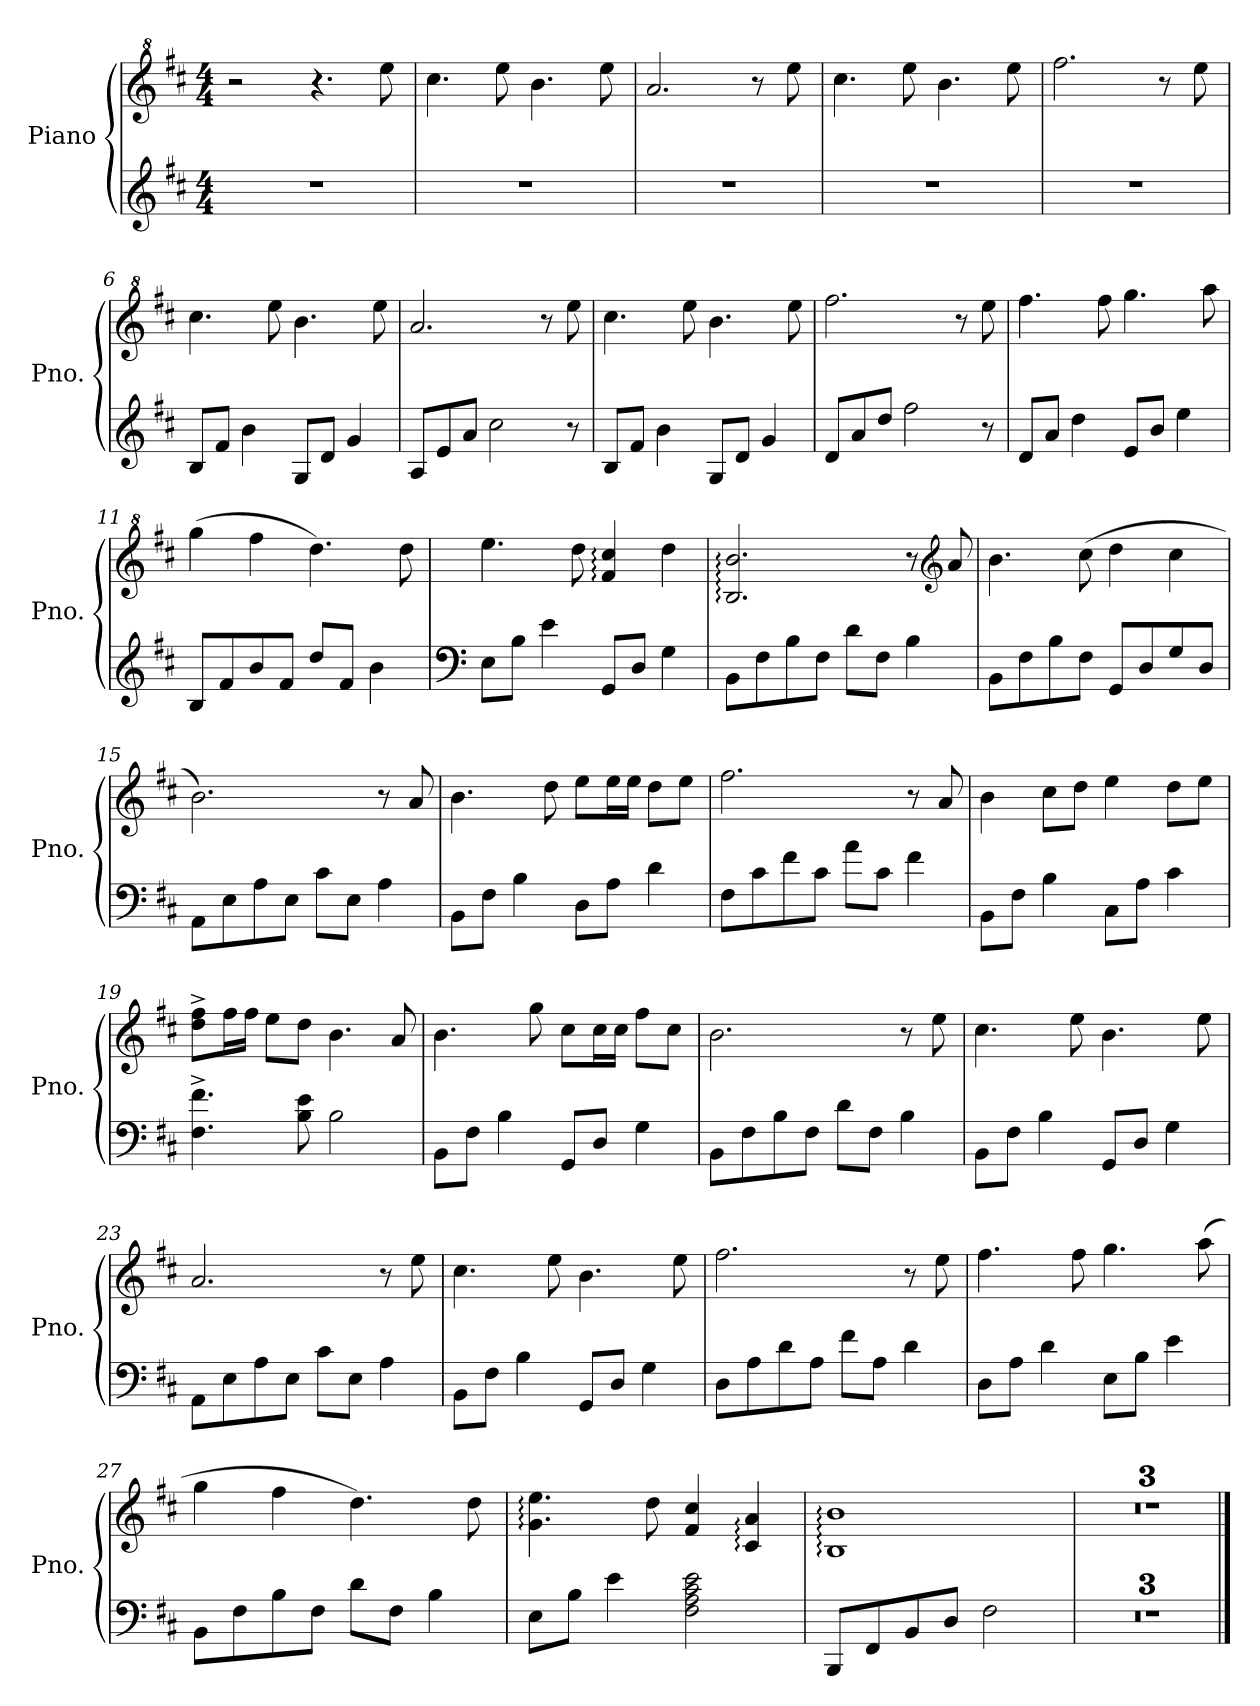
**kern	**kern
*part1	*part1
*staff2	*staff1
*I"Piano	*
*I'Pno.	*
*clefG2	*clefG^2
*k[f#c#]	*k[f#c#]
*M4/4	*M4/4
*MM95	*MM95
=1	=1
1r	2r
.	4.r
.	8eee\
=2	=2
1r	4.ccc#\
.	8eee\
.	4.bb\
.	8eee\
=3	=3
1r	2.aa/
.	8r
.	8eee\
=4	=4
1r	4.ccc#\
.	8eee\
.	4.bb\
.	8eee\
!!LO:LB:g=z
=5	=5
1r	2.fff#\
.	8r
.	8eee\
=6	=6
8B/L	4.ccc#\
8f#/J	.
4b\	.
.	8eee\
8G/L	4.bb\
8d/J	.
4g/	.
.	8eee\
=7	=7
8A/L	2.aa/
8e/	.
8a/J	.
2cc#\	.
.	8r
8r	8eee\
=8	=8
8B/L	4.ccc#\
8f#/J	.
4b\	.
.	8eee\
8G/L	4.bb\
8d/J	.
4g/	.
.	8eee\
!!LO:LB:g=z
=9	=9
8d/L	2.fff#\
8a/	.
8dd/J	.
2ff#\	.
.	8r
8r	8eee\
=10	=10
8d/L	4.fff#\
8a/J	.
4dd\	.
.	8fff#\
8e/L	4.ggg\
8b/J	.
4ee\	.
.	8aaa\
=11	=11
8B/L	(4ggg\
8f#/	.
8b/	4fff#\
8f#/J	.
8dd/L	4.ddd\)
8f#/J	.
4b\	.
.	8ddd\
=12	=12
*clefF4	*
8E\L	4.eee\
8B\J	.
4e\	.
.	8ddd\
8GG/L	4ff#/: 4ccc#/:
8D/J	.
4G\	4ddd\
!!LO:LB:g=z
=13	=13
8BB\L	2.b/: 2.bb/:
8F#\	.
8B\	.
8F#\J	.
8d\L	.
8F#\J	.
4B\	8r
*	*clefG2
.	8a/
=14	=14
8BB\L	4.b\
8F#\	.
8B\	.
8F#\J	(8cc#\
8GG/L	4dd\
8D/	.
8G/	4cc#\
8D/J	.
=15	=15
8AA\L	2.b\)
8E\	.
8A\	.
8E\J	.
8c#\L	.
8E\J	.
4A\	8r
.	8a/
=16	=16
8BB\L	4.b\
8F#\J	.
4B\	.
.	8dd\
8D\L	8ee\L
8A\J	16ee\L
.	16ee\JJ
4d\	8dd\L
.	8ee\J
!!LO:LB:g=z
=17	=17
8F#\L	2.ff#\
8c#\	.
8f#\	.
8c#\J	.
8a\L	.
8c#\J	.
4f#\	8r
.	8a/
=18	=18
8BB\L	4b\
8F#\J	.
4B\	8cc#\L
.	8dd\J
8C#\L	4ee\
8A\J	.
4c#\	8dd\L
.	8ee\J
=19	=19
4.F#\^ 4.f#\^	8dd\^ 8ff#\^L
.	16ff#\L
.	16ff#\JJ
.	8ee\L
8B\ 8e\	8dd\J
2B\	4.b\
.	8a/
=20	=20
8BB\L	4.b\
8F#\J	.
4B\	.
.	8gg\
8GG/L	8cc#\L
8D/J	16cc#\L
.	16cc#\JJ
4G\	8ff#\L
.	8cc#\J
!!LO:PB:g=z
=21	=21
8BB\L	2.b\
8F#\	.
8B\	.
8F#\J	.
8d\L	.
8F#\J	.
4B\	8r
.	8ee\
=22	=22
8BB\L	4.cc#\
8F#\J	.
4B\	.
.	8ee\
8GG/L	4.b\
8D/J	.
4G\	.
.	8ee\
=23	=23
8AA\L	2.a/
8E\	.
8A\	.
8E\J	.
8c#\L	.
8E\J	.
4A\	8r
.	8ee\
=24	=24
8BB\L	4.cc#\
8F#\J	.
4B\	.
.	8ee\
8GG/L	4.b\
8D/J	.
4G\	.
.	8ee\
!!LO:LB:g=z
=25	=25
8D\L	2.ff#\
8A\	.
8d\	.
8A\J	.
8f#\L	.
8A\J	.
4d\	8r
.	8ee\
=26	=26
8D\L	4.ff#\
8A\J	.
4d\	.
.	8ff#\
8E\L	4.gg\
8B\J	.
4e\	.
.	(8aa\
=27	=27
8BB\L	4gg\
8F#\	.
8B\	4ff#\
8F#\J	.
8d\L	4.dd\)
8F#\J	.
4B\	.
.	8dd\
=28	=28
8E\L	4.g\: 4.ee\:
8B\J	.
4e\	.
.	8dd\
2F#\ 2A\ 2c#\ 2e\	4f#/ 4cc#/
.	4c#/: 4a/:
!!LO:LB:g=z
=29	=29
8BBB/L	1B: 1b:
8FF#/	.
8BB/	.
8D/J	.
2F#\	.
=30	=30
1r	1r
=31	=31
1r	1r
=32	=32
1r	1r
==	==
*-	*-
